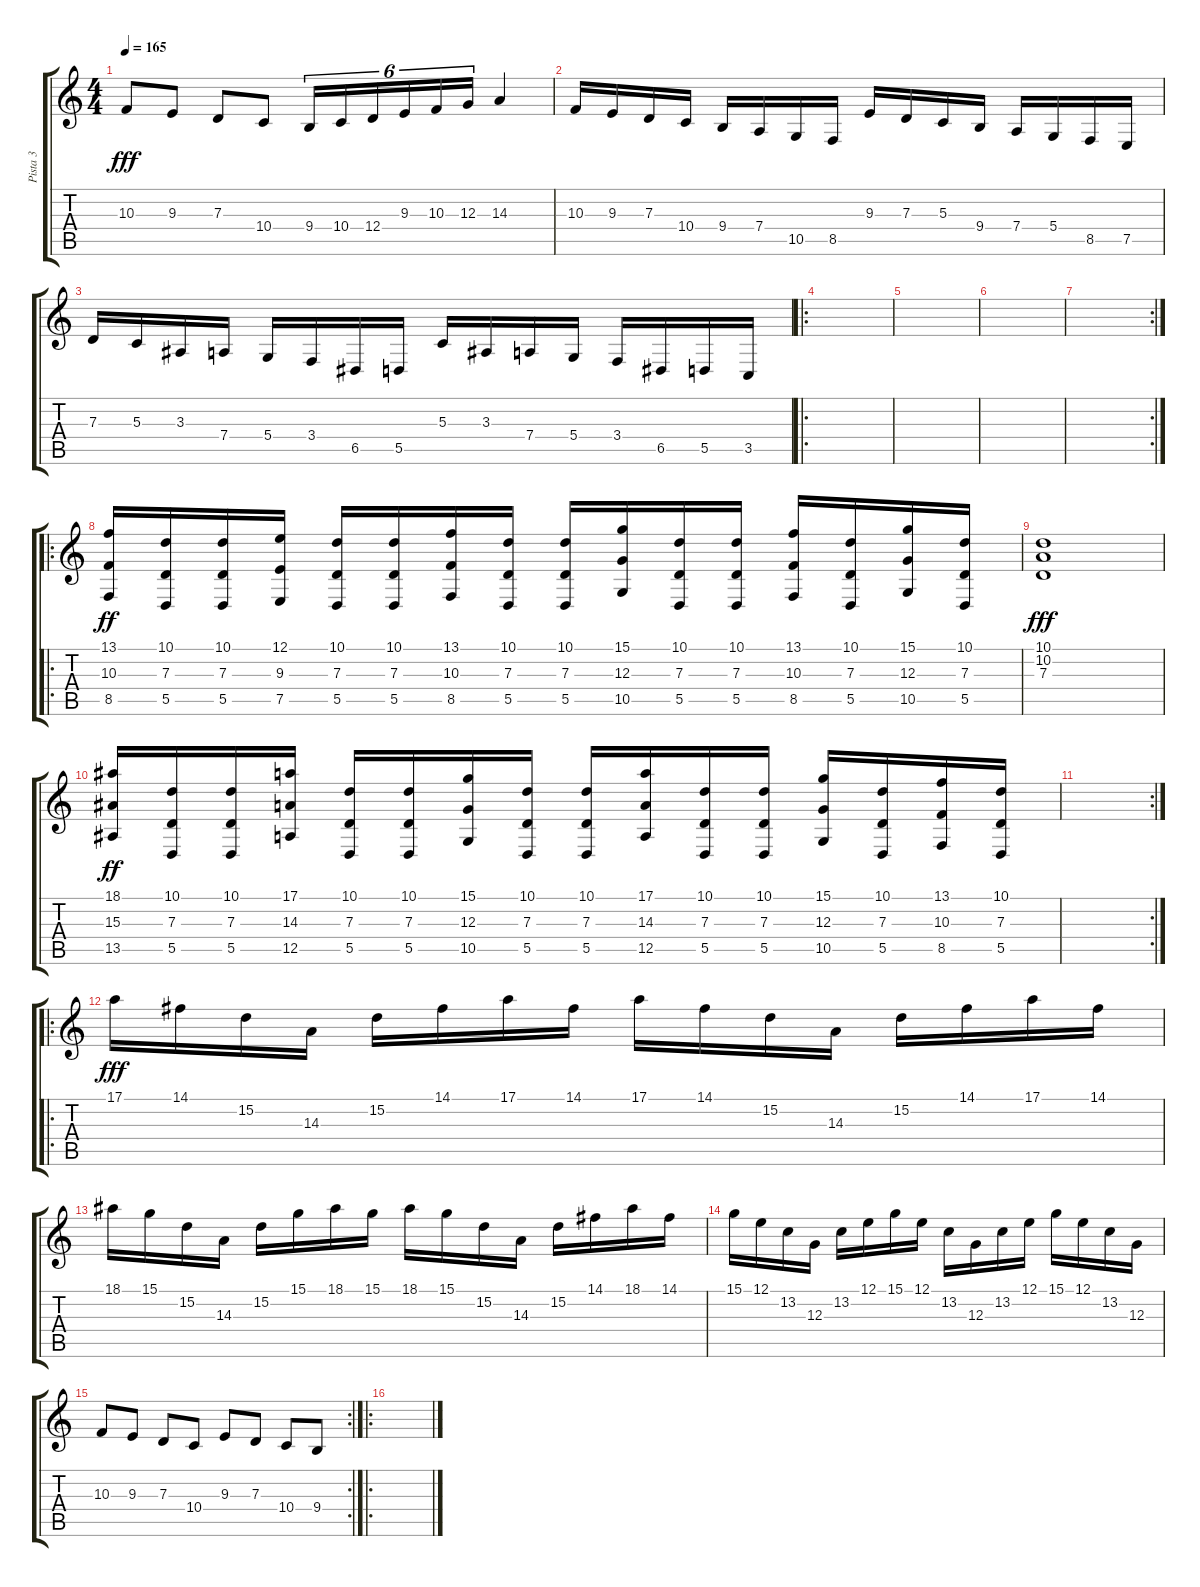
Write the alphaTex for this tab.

\track ("Pista 3" "Pista 3") {instrument stringensemble1}
\staff {score tabs}
\tuning (E4 B3 G3 D3 A2 E2) {hide}
\ts (4 4)
\tempo 165
\clef g2
\ks c
10.3.8{dy fff} 9.3.8 7.3.8 10.4.8 9.4.16{tu (6 4)} 10.4.16{tu (6 4)} 12.4.16{tu (6 4)} 9.3.16{tu (6 4)} 10.3.16{tu (6 4)} 12.3.16{tu (6 4)} 14.3.4 |
10.3.16 9.3.16 7.3.16 10.4.16 9.4.16 7.4.16 10.5.16 8.5.16 9.3.16 7.3.16 5.3.16 9.4.16 7.4.16 5.4.16 8.5.16 7.5.16 |
7.3.16 5.3.16 3.3.16 7.4.16 5.4.16 3.4.16 6.5.16 5.5.16 5.3.16 3.3.16 7.4.16 5.4.16 3.4.16 6.5.16 5.5.16 3.5.16 |
\ro
|
|
|
\rc 2
|
\ro
(13.1 10.3 8.5).16{dy ff} (10.1 7.3 5.5).16 (10.1 7.3 5.5).16 (12.1 9.3 7.5).16 (10.1 7.3 5.5).16 (10.1 7.3 5.5).16 (13.1 10.3 8.5).16 (10.1 7.3 5.5).16 (10.1 7.3 5.5).16 (15.1 12.3 10.5).16 (10.1 7.3 5.5).16 (10.1 7.3 5.5).16 (13.1 10.3 8.5).16 (10.1 7.3 5.5).16 (15.1 12.3 10.5).16 (10.1 7.3 5.5).16 |
(10.1 10.2 7.3).1{dy fff} |
(18.1 15.3 13.5).16{dy ff} (10.1 7.3 5.5).16 (10.1 7.3 5.5).16 (17.1 14.3 12.5).16 (10.1 7.3 5.5).16 (10.1 7.3 5.5).16 (15.1 12.3 10.5).16 (10.1 7.3 5.5).16 (10.1 7.3 5.5).16 (17.1 14.3 12.5).16 (10.1 7.3 5.5).16 (10.1 7.3 5.5).16 (15.1 12.3 10.5).16 (10.1 7.3 5.5).16 (13.1 10.3 8.5).16 (10.1 7.3 5.5).16 |
\rc 2
|
\ro
17.1.16{dy fff} 14.1.16 15.2.16 14.3.16 15.2.16 14.1.16 17.1.16 14.1.16 17.1.16 14.1.16 15.2.16 14.3.16 15.2.16 14.1.16 17.1.16 14.1.16 |
18.1.16 15.1.16 15.2.16 14.3.16 15.2.16 15.1.16 18.1.16 15.1.16 18.1.16 15.1.16 15.2.16 14.3.16 15.2.16 14.1.16 18.1.16 14.1.16 |
15.1.16 12.1.16 13.2.16 12.3.16 13.2.16 12.1.16 15.1.16 12.1.16 13.2.16 12.3.16 13.2.16 12.1.16 15.1.16 12.1.16 13.2.16 12.3.16 |
\rc 2
10.3.8 9.3.8 7.3.8 10.4.8 9.3.8 7.3.8 10.4.8 9.4.8 |
\ro
